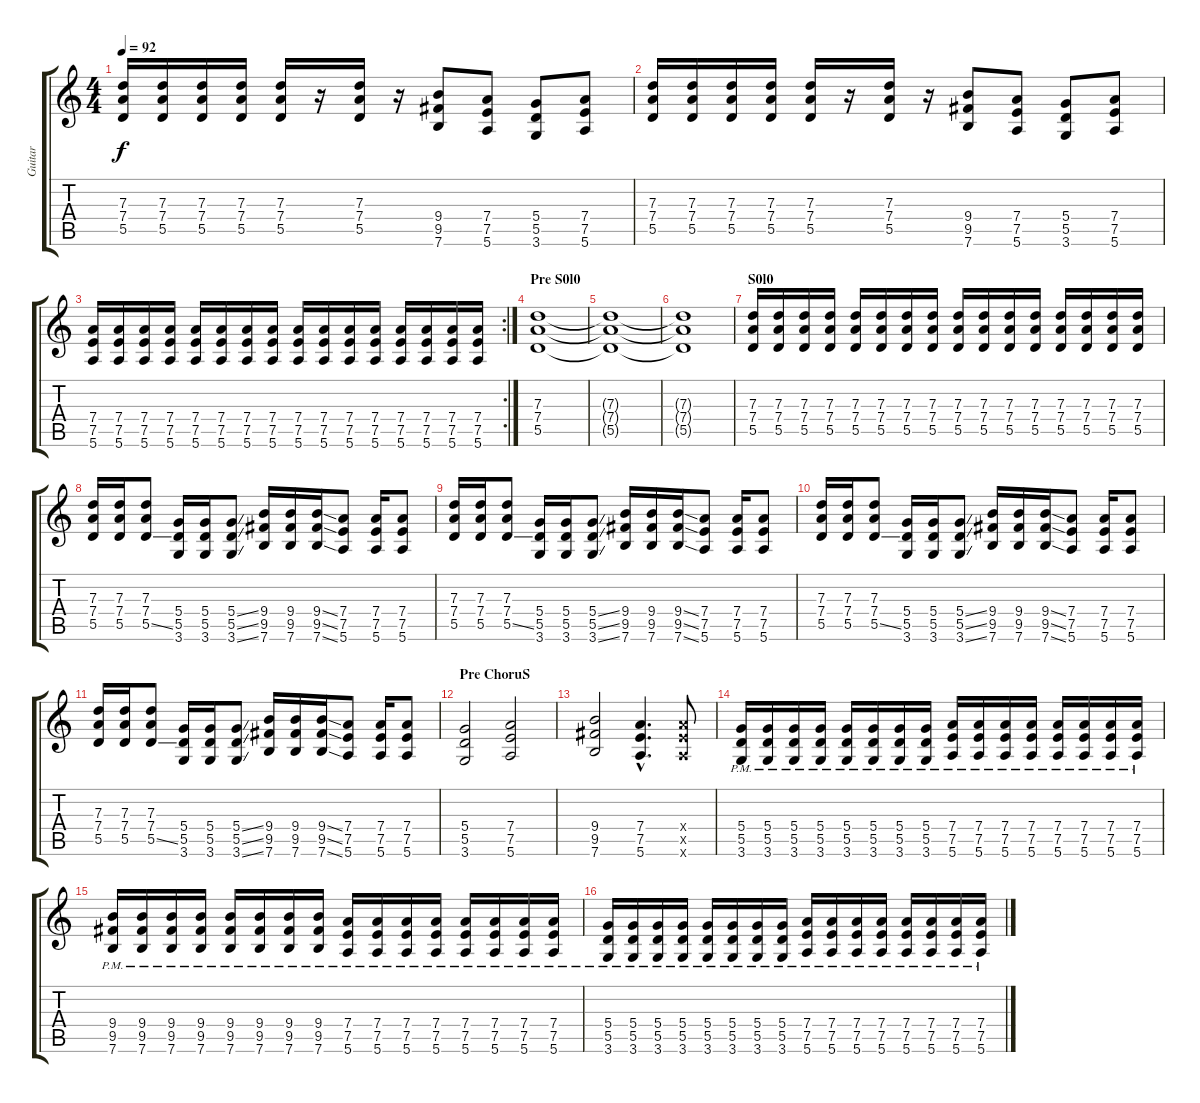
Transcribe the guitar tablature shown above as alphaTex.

\track ("Guitar " "Guitar ") {instrument distortionguitar}
\staff {score tabs}
\tuning (E4 B3 G3 D3 A2 E2) {hide}
\ts (4 4)
\tempo 92
\clef g2
\ks c
(7.3 7.4 5.5).16{dy f} (7.3 7.4 5.5).16 (7.3 7.4 5.5).16 (7.3 7.4 5.5).16 (7.3 7.4 5.5).16 r.16 (7.3 7.4 5.5).16 r.16 (9.4 9.5 7.6).8 (7.4 7.5 5.6).8 (5.4 5.5 3.6).8 (7.4 7.5 5.6).8 |
(7.3 7.4 5.5).16 (7.3 7.4 5.5).16 (7.3 7.4 5.5).16 (7.3 7.4 5.5).16 (7.3 7.4 5.5).16 r.16 (7.3 7.4 5.5).16 r.16 (9.4 9.5 7.6).8 (7.4 7.5 5.6).8 (5.4 5.5 3.6).8 (7.4 7.5 5.6).8 |
\rc 2
(7.4 7.5 5.6).16 (7.4 7.5 5.6).16 (7.4 7.5 5.6).16 (7.4 7.5 5.6).16 (7.4 7.5 5.6).16 (7.4 7.5 5.6).16 (7.4 7.5 5.6).16 (7.4 7.5 5.6).16 (7.4 7.5 5.6).16 (7.4 7.5 5.6).16 (7.4 7.5 5.6).16 (7.4 7.5 5.6).16 (7.4 7.5 5.6).16 (7.4 7.5 5.6).16 (7.4 7.5 5.6).16 (7.4 7.5 5.6).16 |
\section ("" "Pre S0l0")
(7.3 7.4 5.5).1 |
(7.3{t} 7.4{t} 5.5{t}).1 |
(7.3{t} 7.4{t} 5.5{t}).1 |
\section ("" "S0l0")
(7.3 7.4 5.5).16 (7.3 7.4 5.5).16 (7.3 7.4 5.5).16 (7.3 7.4 5.5).16 (7.3 7.4 5.5).16 (7.3 7.4 5.5).16 (7.3 7.4 5.5).16 (7.3 7.4 5.5).16 (7.3 7.4 5.5).16 (7.3 7.4 5.5).16 (7.3 7.4 5.5).16 (7.3 7.4 5.5).16 (7.3 7.4 5.5).16 (7.3 7.4 5.5).16 (7.3 7.4 5.5).16 (7.3 7.4 5.5).16 |
(7.3 7.4 5.5).16 (7.3 7.4 5.5).16 (7.3 7.4 5.5{ss}).8 (5.4 5.5 3.6).16 (5.4 5.5 3.6).16 (5.4{ss} 5.5{ss} 3.6{ss}).8 (9.4 9.5 7.6).16 (9.4 9.5 7.6).16 (9.4{ss} 9.5{ss} 7.6{ss}).16 (7.4 7.5 5.6).8 (7.4 7.5 5.6).16 (7.4 7.5 5.6).8 |
(7.3 7.4 5.5).16 (7.3 7.4 5.5).16 (7.3 7.4 5.5{ss}).8 (5.4 5.5 3.6).16 (5.4 5.5 3.6).16 (5.4{ss} 5.5{ss} 3.6{ss}).8 (9.4 9.5 7.6).16 (9.4 9.5 7.6).16 (9.4{ss} 9.5{ss} 7.6{ss}).16 (7.4 7.5 5.6).8 (7.4 7.5 5.6).16 (7.4 7.5 5.6).8 |
(7.3 7.4 5.5).16 (7.3 7.4 5.5).16 (7.3 7.4 5.5{ss}).8 (5.4 5.5 3.6).16 (5.4 5.5 3.6).16 (5.4{ss} 5.5{ss} 3.6{ss}).8 (9.4 9.5 7.6).16 (9.4 9.5 7.6).16 (9.4{ss} 9.5{ss} 7.6{ss}).16 (7.4 7.5 5.6).8 (7.4 7.5 5.6).16 (7.4 7.5 5.6).8 |
(7.3 7.4 5.5).16 (7.3 7.4 5.5).16 (7.3 7.4 5.5{ss}).8 (5.4 5.5 3.6).16 (5.4 5.5 3.6).16 (5.4{ss} 5.5{ss} 3.6{ss}).8 (9.4 9.5 7.6).16 (9.4 9.5 7.6).16 (9.4{ss} 9.5{ss} 7.6{ss}).16 (7.4 7.5 5.6).8 (7.4 7.5 5.6).16 (7.4 7.5 5.6).8 |
\section ("" "Pre ChoruS")
(5.4 5.5 3.6).2 (7.4 7.5 5.6).2 |
(9.4 9.5 7.6).2 (7.4{hac} 7.5{hac} 5.6{hac}).4{d} (7.4{x} 7.5{x} 5.6{x}).8 |
(5.4{pm} 5.5{pm} 3.6{pm}).16 (5.4{pm} 5.5{pm} 3.6{pm}).16 (5.4{pm} 5.5{pm} 3.6{pm}).16 (5.4{pm} 5.5{pm} 3.6{pm}).16 (5.4{pm} 5.5{pm} 3.6{pm}).16 (5.4{pm} 5.5{pm} 3.6{pm}).16 (5.4{pm} 5.5{pm} 3.6{pm}).16 (5.4{pm} 5.5{pm} 3.6{pm}).16 (7.4{pm} 7.5{pm} 5.6{pm}).16 (7.4{pm} 7.5{pm} 5.6{pm}).16 (7.4{pm} 7.5{pm} 5.6{pm}).16 (7.4{pm} 7.5{pm} 5.6{pm}).16 (7.4{pm} 7.5{pm} 5.6{pm}).16 (7.4{pm} 7.5{pm} 5.6{pm}).16 (7.4{pm} 7.5{pm} 5.6{pm}).16 (7.4{pm} 7.5{pm} 5.6{pm}).16 |
(9.4{pm} 9.5{pm} 7.6{pm}).16 (9.4{pm} 9.5{pm} 7.6{pm}).16 (9.4{pm} 9.5{pm} 7.6{pm}).16 (9.4{pm} 9.5{pm} 7.6{pm}).16 (9.4{pm} 9.5{pm} 7.6{pm}).16 (9.4{pm} 9.5{pm} 7.6{pm}).16 (9.4{pm} 9.5{pm} 7.6{pm}).16 (9.4{pm} 9.5{pm} 7.6{pm}).16 (7.4{pm} 7.5{pm} 5.6{pm}).16 (7.4{pm} 7.5{pm} 5.6{pm}).16 (7.4{pm} 7.5{pm} 5.6{pm}).16 (7.4{pm} 7.5{pm} 5.6{pm}).16 (7.4{pm} 7.5{pm} 5.6{pm}).16 (7.4{pm} 7.5{pm} 5.6{pm}).16 (7.4{pm} 7.5{pm} 5.6{pm}).16 (7.4{pm} 7.5{pm} 5.6{pm}).16 |
(5.4{pm} 5.5{pm} 3.6{pm}).16 (5.4{pm} 5.5{pm} 3.6{pm}).16 (5.4{pm} 5.5{pm} 3.6{pm}).16 (5.4{pm} 5.5{pm} 3.6{pm}).16 (5.4{pm} 5.5{pm} 3.6{pm}).16 (5.4{pm} 5.5{pm} 3.6{pm}).16 (5.4{pm} 5.5{pm} 3.6{pm}).16 (5.4{pm} 5.5{pm} 3.6{pm}).16 (7.4{pm} 7.5{pm} 5.6{pm}).16 (7.4{pm} 7.5{pm} 5.6{pm}).16 (7.4{pm} 7.5{pm} 5.6{pm}).16 (7.4{pm} 7.5{pm} 5.6{pm}).16 (7.4{pm} 7.5{pm} 5.6{pm}).16 (7.4{pm} 7.5{pm} 5.6{pm}).16 (7.4{pm} 7.5{pm} 5.6{pm}).16 (7.4{pm} 7.5{pm} 5.6{pm}).16
